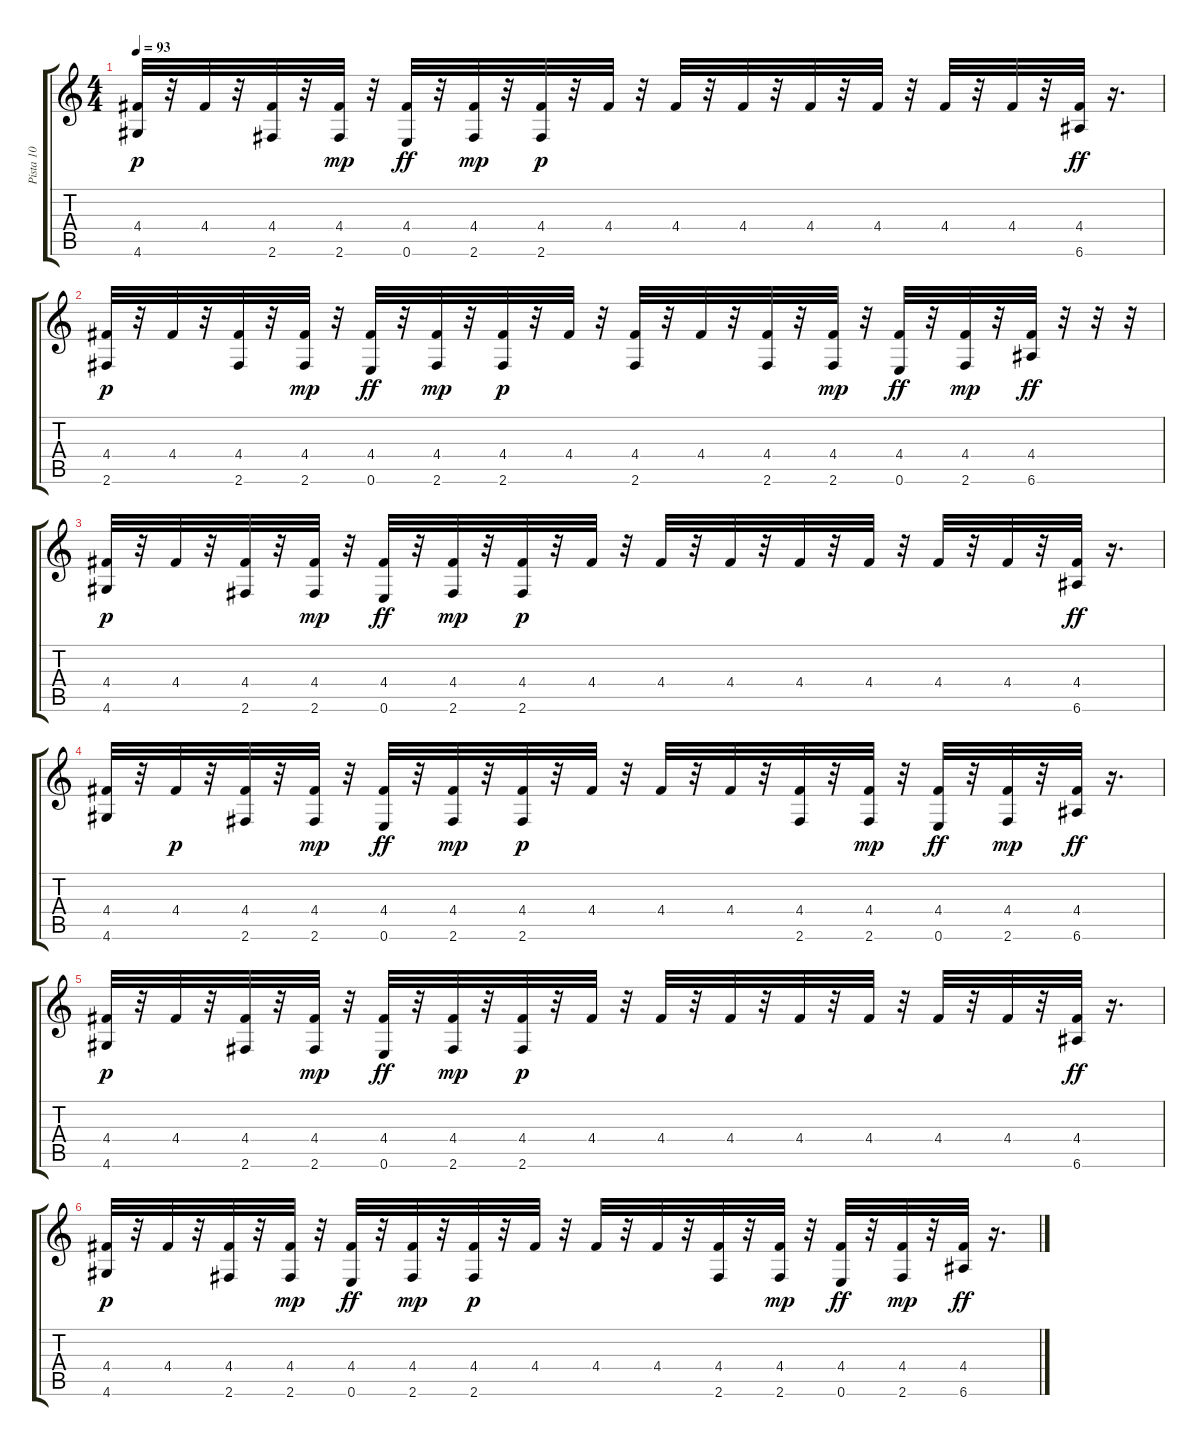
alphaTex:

\track ("Pista 10" "Pista 10") {instrument acousticguitarsteel}
\staff {score tabs}
\tuning (E4 B3 G3 D3 A2 E2) {hide}
\ts (4 4)
\tempo 93
\clef g2
\ks c
(4.4 4.6).32{dy p} r.32 4.4.32 r.32 (4.4 2.6).32 r.32 (4.4 2.6).32{dy mp} r.32 (4.4 0.6).32{dy ff} r.32 (4.4 2.6).32{dy mp} r.32 (4.4 2.6).32{dy p} r.32 4.4.32 r.32 4.4.32 r.32 4.4.32 r.32 4.4.32 r.32 4.4.32 r.32 4.4.32 r.32 4.4.32 r.32 (4.4 6.6).32{dy ff} r.16{d} |
(4.4 2.6).32{dy p} r.32 4.4.32 r.32 (4.4 2.6).32 r.32 (4.4 2.6).32{dy mp} r.32 (4.4 0.6).32{dy ff} r.32 (4.4 2.6).32{dy mp} r.32 (4.4 2.6).32{dy p} r.32 4.4.32 r.32 (4.4 2.6).32 r.32 4.4.32 r.32 (4.4 2.6).32 r.32 (4.4 2.6).32{dy mp} r.32 (4.4 0.6).32{dy ff} r.32 (4.4 2.6).32{dy mp} r.32 (4.4 6.6).32{dy ff} r.32 r.32 r.32 |
(4.4 4.6).32{dy p} r.32 4.4.32 r.32 (4.4 2.6).32 r.32 (4.4 2.6).32{dy mp} r.32 (4.4 0.6).32{dy ff} r.32 (4.4 2.6).32{dy mp} r.32 (4.4 2.6).32{dy p} r.32 4.4.32 r.32 4.4.32 r.32 4.4.32 r.32 4.4.32 r.32 4.4.32 r.32 4.4.32 r.32 4.4.32 r.32 (4.4 6.6).32{dy ff} r.16{d} |
(4.4 4.6).32 r.32 4.4.32{dy p} r.32 (4.4 2.6).32 r.32 (4.4 2.6).32{dy mp} r.32 (4.4 0.6).32{dy ff} r.32 (4.4 2.6).32{dy mp} r.32 (4.4 2.6).32{dy p} r.32 4.4.32 r.32 4.4.32 r.32 4.4.32 r.32 (4.4 2.6).32 r.32 (4.4 2.6).32{dy mp} r.32 (4.4 0.6).32{dy ff} r.32 (4.4 2.6).32{dy mp} r.32 (4.4 6.6).32{dy ff} r.16{d} |
(4.4 4.6).32{dy p} r.32 4.4.32 r.32 (4.4 2.6).32 r.32 (4.4 2.6).32{dy mp} r.32 (4.4 0.6).32{dy ff} r.32 (4.4 2.6).32{dy mp} r.32 (4.4 2.6).32{dy p} r.32 4.4.32 r.32 4.4.32 r.32 4.4.32 r.32 4.4.32 r.32 4.4.32 r.32 4.4.32 r.32 4.4.32 r.32 (4.4 6.6).32{dy ff} r.16{d} |
(4.4 4.6).32{dy p} r.32 4.4.32 r.32 (4.4 2.6).32 r.32 (4.4 2.6).32{dy mp} r.32 (4.4 0.6).32{dy ff} r.32 (4.4 2.6).32{dy mp} r.32 (4.4 2.6).32{dy p} r.32 4.4.32 r.32 4.4.32 r.32 4.4.32 r.32 (4.4 2.6).32 r.32 (4.4 2.6).32{dy mp} r.32 (4.4 0.6).32{dy ff} r.32 (4.4 2.6).32{dy mp} r.32 (4.4 6.6).32{dy ff} r.16{d}
